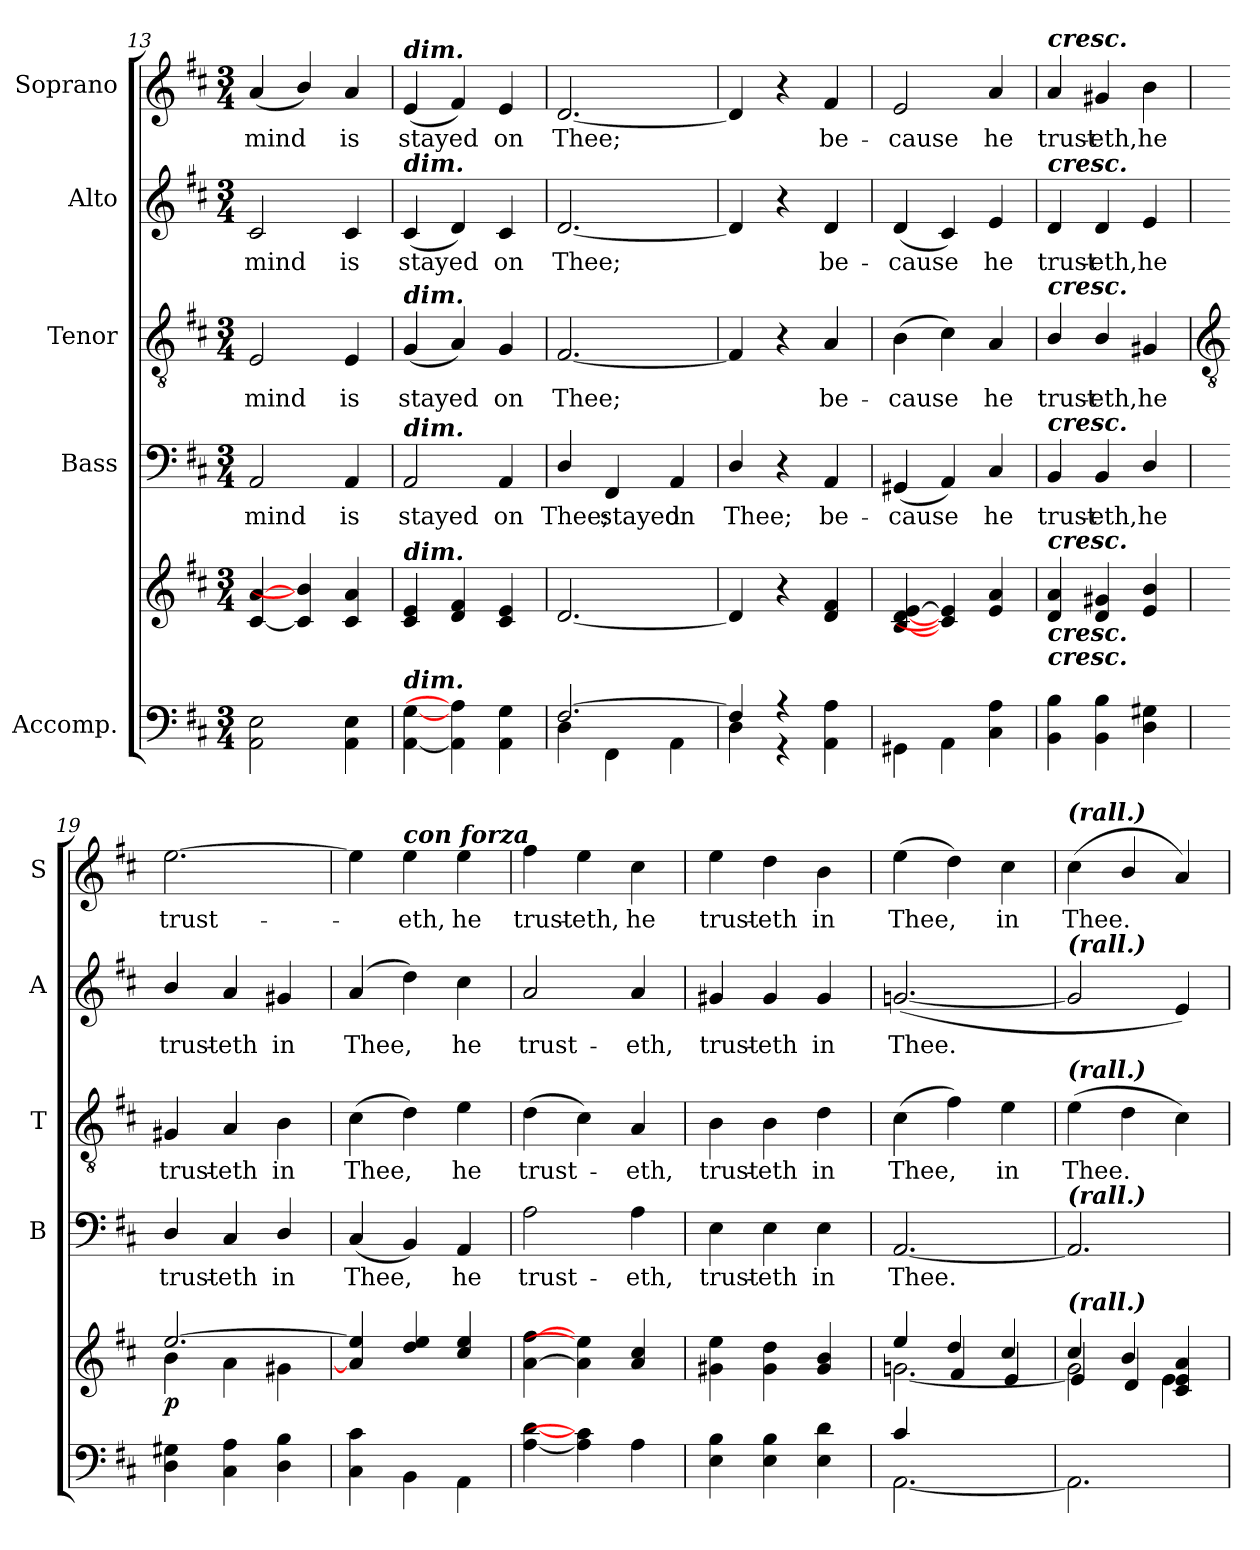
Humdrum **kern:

**kern	**kern	**dynam	**kern	**text	**kern	**text	**kern	**text	**kern	**text
*part5	*part5	*part5	*part4	*part4	*part3	*part3	*part2	*part2	*part1	*part1
*staff6	*staff5	*staff5/6	*staff4	*staff4	*staff3	*staff3	*staff2	*staff2	*staff1	*staff1
*I"Accomp.	*	*	*I"Bass	*	*I"Tenor	*	*I"Alto	*	*I"Soprano	*
*	*	*	*I'B	*	*I'T	*	*I'A	*	*I'S	*
!!LO:LB:g=z
*clefF4	*clefG2	*	*clefF4	*	*clefGv2	*	*clefG2	*	*clefG2	*
*k[f#c#]	*k[f#c#]	*	*k[f#c#]	*	*k[f#c#]	*	*k[f#c#]	*	*k[f#c#]	*
*D:	*D:	*	*D:	*	*D:	*	*D:	*	*D:	*
*M3/4	*M3/4	*	*M3/4	*	*M3/4	*	*M3/4	*	*M3/4	*
=13	=13	=13	=13	=13	=13	=13	=13	=13	=13	=13
*^	*	*	*	*	*	*	*	*	*	*
!	!	!	!	!	!LO:LY:b	!	!LO:LY:b	!	!LO:LY:b	!	!LO:LY:b
2.ryy	2AA 2E	[4c# [4a	.	2AA	mind	2E	mind	2c#	mind	(<4a	mind
.	.	4c#/] 4b/]	.	.	.	.	.	.	.	4b/)	.
!	!	!	!	!	!LO:LY:b	!	!LO:LY:b	!	!LO:LY:b	!	!LO:LY:b
.	4AA 4E	4c# 4a	.	4AA	is	4E	is	4c#	is	4a	is
=14	=14	=14	=14	=14	=14	=14	=14	=14	=14	=14	=14
!	!	!	!	!	!	!	!	!	!	!LO:TX:a:Bi:t=dim.	!
!	!	!	!	!	!	!	!	!LO:TX:a:Bi:t=dim.	!	!	!
!	!	!	!	!	!	!LO:TX:a:Bi:t=dim.	!	!	!	!	!
!	!	!	!	!LO:TX:a:Bi:t=dim.	!	!	!	!	!	!	!
!	!	!LO:TX:a:Bi:t=dim.	!	!	!	!	!	!	!	!	!
!LO:TX:a:Bi:t=dim.	!	!	!	!	!	!	!	!	!	!	!
!	!	!	!	!	!LO:LY:b	!	!LO:LY:b	!	!LO:LY:b	!	!LO:LY:b
2.ryy	[4AA [4G	4c# 4e	.	2AA	stayed	(<4G	stayed	(<4c#	stayed	(<4e	stayed
.	4AA] 4A]	4d 4f#	.	.	.	4A)	.	4d)	.	4f#)	.
!	!	!	!	!	!LO:LY:b	!	!LO:LY:b	!	!LO:LY:b	!	!LO:LY:b
.	4AA 4G	4c# 4e	.	4AA	on	4G	on	4c#	on	4e	on
=15	=15	=15	=15	=15	=15	=15	=15	=15	=15	=15	=15
!	!	!	!	!	!LO:LY:b	!	!LO:LY:b	!	!LO:LY:b	!	!LO:LY:b
[2.F#/	4D	[2.d	.	4D/	Thee;	[2.F#	Thee;	[2.d	Thee;	[2.d	Thee;
!	!	!	!	!	!LO:LY:b	!	!	!	!	!	!
.	4FF#\	.	.	4FF#	stayed	.	.	.	.	.	.
!	!	!	!	!	!LO:LY:b	!	!	!	!	!	!
.	4AA\	.	.	4AA	on	.	.	.	.	.	.
=16	=16	=16	=16	=16	=16	=16	=16	=16	=16	=16	=16
!	!	!	!	!	!LO:LY:b	!	!	!	!	!	!
4F#/]	4D	4d]	.	4D/	Thee;	4F#]	.	4d]	.	4d]	.
4r	4r	4r	.	4r	.	4r	.	4r	.	4r	.
!	!	!	!	!	!LO:LY:b	!	!LO:LY:b	!	!LO:LY:b	!	!LO:LY:b
4ryy	4AA 4A	4d 4f#	.	4AA	be-	4A	be-	4d	be-	4f#	be-
=17	=17	=17	=17	=17	=17	=17	=17	=17	=17	=17	=17
!	!	!	!	!	!LO:LY:b	!	!LO:LY:b	!	!LO:LY:b	!	!LO:LY:b
2.ryy	4GG#X	[4B [4d [4e	.	(<4GG#X	-cause	(>4B	-cause	(<4d	-cause	2e	-cause
.	4AA	4c#] 4e]	.	4AA)	.	4c#)	.	4c#)	.	.	.
!	!	!	!	!	!LO:LY:b	!	!LO:LY:b	!	!LO:LY:b	!	!LO:LY:b
.	4C#\ 4A\	4e 4a	.	4C#	he	4A	he	4e	he	4a	he
=18	=18	=18	=18	=18	=18	=18	=18	=18	=18	=18	=18
!	!	!	!	!	!	!	!	!	!	!LO:TX:a:Bi:t=cresc.	!
!	!	!	!	!	!	!	!	!LO:TX:a:Bi:t=cresc.	!	!	!
!	!	!	!	!	!	!LO:TX:a:Bi:t=cresc.	!	!	!	!	!
!	!	!	!	!LO:TX:a:Bi:t=cresc.	!	!	!	!	!	!	!
!	!	!LO:TX:a:Bi:t=cresc.	!	!	!	!	!	!	!	!	!
!LO:TX:a:Bi:t=cresc.	!	!	!	!	!	!	!	!	!	!	!
!LO:TX:a:Bi:t=cresc.	!	!	!	!	!	!	!	!	!	!	!
!	!	!	!	!	!LO:LY:b	!	!LO:LY:b	!	!LO:LY:b	!	!LO:LY:b
2.ryy	4BB\ 4B\	4d 4a	.	4BB	trust-	4B/	trust-	4d	trust-	4a	trust-
!	!	!	!	!	!LO:LY:b	!	!LO:LY:b	!	!LO:LY:b	!	!LO:LY:b
.	4BB\ 4B\	4d 4g#X	.	4BB	-eth,	4B/	-eth,	4d	-eth,	4g#X	-eth,
!	!	!	!	!	!LO:LY:b	!	!LO:LY:b	!	!LO:LY:b	!	!LO:LY:b
.	4D 4G#X	4e/ 4b/	.	4D/	he	4G#X	he	4e	he	4b	he
!!LO:LB:g=z
=19	=19	=19	=19	=19	=19	=19	=19	=19	=19	=19	=19
*	*	*	*	*	*	*clefGv2	*	*	*	*	*
*	*	*^	*	*	*	*	*	*	*	*	*
!	!	!	!	!LO:DY:b	!	!LO:LY:b	!	!LO:LY:b	!	!LO:LY:b	!	!LO:LY:b
2.ryy	4D 4G#X	[2.ee/	4b	p	4D/	trust-	4G#X	trust-	4b/	trust-	[2.ee	trust-
!	!	!	!	!	!	!LO:LY:b	!	!LO:LY:b	!	!LO:LY:b	!	!
.	4C#\ 4A\	.	4a\	.	4C#	-eth	4A	-eth	4a	-eth	.	.
!	!	!	!	!	!	!LO:LY:b	!	!LO:LY:b	!	!LO:LY:b	!	!
.	4D 4B	.	4g#X\	.	4D/	in	4B	in	4g#X	in	.	.
=20	=20	=20	=20	=20	=20	=20	=20	=20	=20	=20	=20	=20
!	!	!	!	!	!	!LO:LY:b	!	!LO:LY:b	!	!LO:LY:b	!	!
2.ryy	4C#\ 4c#\	4a] 4ee]	2.ryy	.	(<4C#	Thee,	(>4c#	Thee,	(4a	Thee,	4ee]	.
!	!	!	!	!	!	!	!	!	!	!	!LO:TX:a:Bi:t=con forza	!
!	!	!	!	!	!	!	!	!	!	!	!	!LO:LY:b
.	4BB	4dd 4ee	.	.	4BB)	.	4d)	.	4dd)	.	4ee	eth,
!	!	!	!	!	!	!LO:LY:b	!	!LO:LY:b	!	!LO:LY:b	!	!LO:LY:b
.	4AA	4cc# 4ee	.	.	4AA	he	4e	he	4cc#	he	4ee	he
=21	=21	=21	=21	=21	=21	=21	=21	=21	=21	=21	=21	=21
!	!	!	!	!	!	!LO:LY:b	!	!LO:LY:b	!	!LO:LY:b	!	!LO:LY:b
2.ryy	[4A [4d	[4a\ [4ff#\	2.ryy	.	2A	trust-	(>4d	trust-	2a	trust-	4ff#	trust-
!	!	!	!	!	!	!	!	!	!	!	!	!LO:LY:b
.	4A] 4c#]	4a\] 4ee\]	.	.	.	.	4c#)	.	.	.	4ee	-eth,
!	!	!	!	!	!	!LO:LY:b	!	!LO:LY:b	!	!LO:LY:b	!	!LO:LY:b
.	4A	4a/ 4cc#/	.	.	4A	-eth,	4A	eth,	4a	-eth,	4cc#	he
=22	=22	=22	=22	=22	=22	=22	=22	=22	=22	=22	=22	=22
!	!	!	!	!	!	!LO:LY:b	!	!LO:LY:b	!	!LO:LY:b	!	!LO:LY:b
2.ryy	4E 4B	4g#X\ 4ee\	2ryy	.	4E	trust-	4B	trust-	4g#X	trust-	4ee	trust-
!	!	!	!	!	!	!LO:LY:b	!	!LO:LY:b	!	!LO:LY:b	!	!LO:LY:b
.	4E 4B	4g# 4dd	.	.	4E	-eth	4B	-eth	4g#	-eth	4dd	-eth
!	!	!	!	!	!	!LO:LY:b	!	!LO:LY:b	!	!LO:LY:b	!	!LO:LY:b
.	4E 4d	4g#/ 4b/	4ryy	.	4E	in	4d	in	4g#	in	4b	in
=23	=23	=23	=23	=23	=23	=23	=23	=23	=23	=23	=23	=23
*	*	*	*^	*	*	*	*	*	*	*	*	*
!	!	!	!	!	!	!	!LO:LY:b	!	!LO:LY:b	!	!LO:LY:b	!	!LO:LY:b
4c#/	[2.AA\	4ee/	[2.gn\	4ryy	.	[2.AA	Thee.	(>4c#	Thee,	(<[2.gn	Thee.	(>4ee	Thee,
2ryy	.	4dd/	.	4f#	.	.	.	4f#)	.	.	.	4dd)	.
!	!	!	!	!	!	!	!	!	!LO:LY:b	!	!	!	!LO:LY:b
.	.	4cc#/	.	4e	.	.	.	4e	in	.	.	4cc#	in
=24	=24	=24	=24	=24	=24	=24	=24	=24	=24	=24	=24	=24	=24
!	!	!	!	!	!	!	!	!	!	!	!	!LO:TX:a:Bi:t=(rall.)	!
!	!	!	!	!	!	!	!	!	!	!LO:TX:a:Bi:t=(rall.)	!	!	!
!	!	!	!	!	!	!	!	!LO:TX:a:Bi:t=(rall.)	!	!	!	!	!
!	!	!	!	!	!	!LO:TX:a:Bi:t=(rall.)	!	!	!	!	!	!	!
!	!	!LO:TX:a:Bi:t=(rall.)	!	!	!	!	!	!	!	!	!	!	!
!	!	!	!	!	!	!	!	!	!LO:LY:b	!	!	!	!LO:LY:b
2ryy	2.AA\]	4cc#/	2g\]	4e	.	2.AA]	.	(>4e	Thee.	2g]	.	(<4cc#	Thee.
.	.	4b/	.	4d	.	.	.	4d	.	.	.	4b/	.
4ryy	.	4c# 4e 4a	4e	4ryy	.	.	.	4c#)	.	4e)	.	4a)	.
*v	*v	*	*	*	*	*	*	*	*	*	*	*	*
*	*v	*v	*v	*	*	*	*	*	*	*	*	*
=	=	=	=	=	=	=	=	=	=	=
*-	*-	*-	*-	*-	*-	*-	*-	*-	*-	*-
